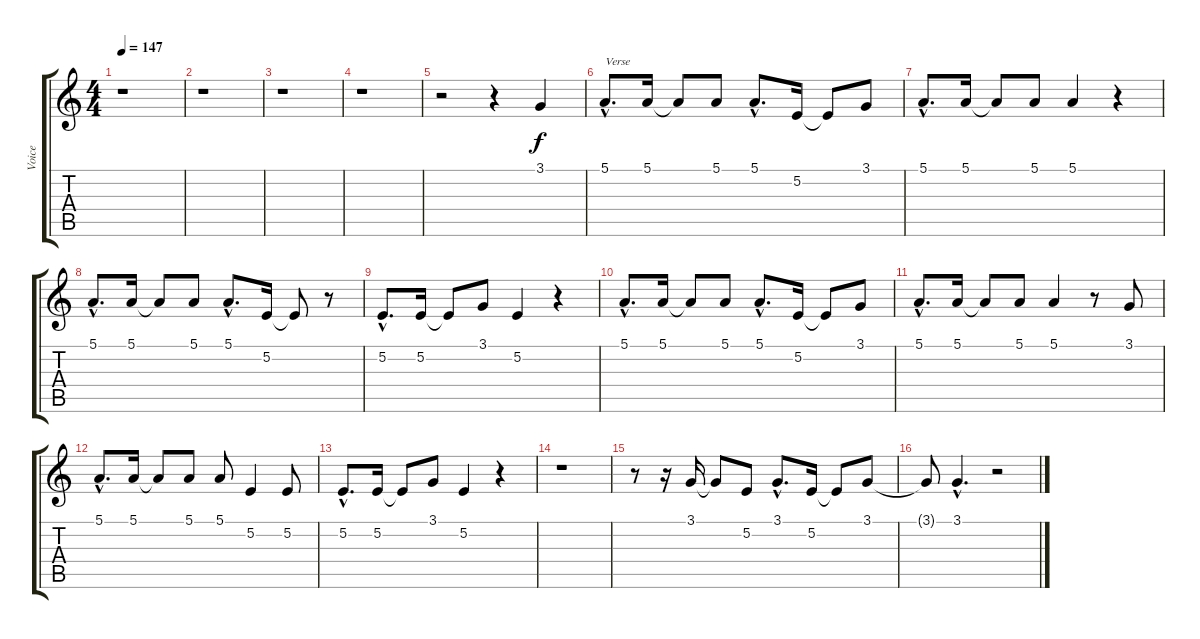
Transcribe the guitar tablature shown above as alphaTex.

\track ("Voice" "Voice") {instrument cello}
\staff {score tabs}
\tuning (E4 B3 G3 D3 A2 E2) {hide}
\ts (4 4)
\tempo 147
\clef g2
\ks c
r.1{dy f instrument cello} |
r.1 |
r.1 |
r.1 |
r.2 r.4 3.1.4 |
5.1{hac}.8{d txt "Verse"} 5.1.16 5.1{t}.8 5.1.8 5.1{hac}.8{d} 5.2.16 5.2{t}.8 3.1.8 |
5.1{hac}.8{d} 5.1.16 5.1{t}.8 5.1.8 5.1.4 r.4 |
5.1{hac}.8{d} 5.1.16 5.1{t}.8 5.1.8 5.1{hac}.8{d} 5.2.16 5.2{t}.8 r.8 |
5.2{hac}.8{d} 5.2.16 5.2{t}.8 3.1.8 5.2.4 r.4 |
5.1{hac}.8{d} 5.1.16 5.1{t}.8 5.1.8 5.1{hac}.8{d} 5.2.16 5.2{t}.8 3.1.8 |
5.1{hac}.8{d} 5.1.16 5.1{t}.8 5.1.8 5.1.4 r.8 3.1.8 |
5.1{hac}.8{d} 5.1.16 5.1{t}.8 5.1.8 5.1.8 5.2.4 5.2.8 |
5.2{hac}.8{d} 5.2.16 5.2{t}.8 3.1.8 5.2.4 r.4 |
r.1 |
r.8 r.16 3.1.16 3.1{t}.8 5.2.8 3.1{hac}.8{d} 5.2.16 5.2{t}.8 3.1.8 |
3.1{t}.8 3.1{hac}.4{d} r.2
